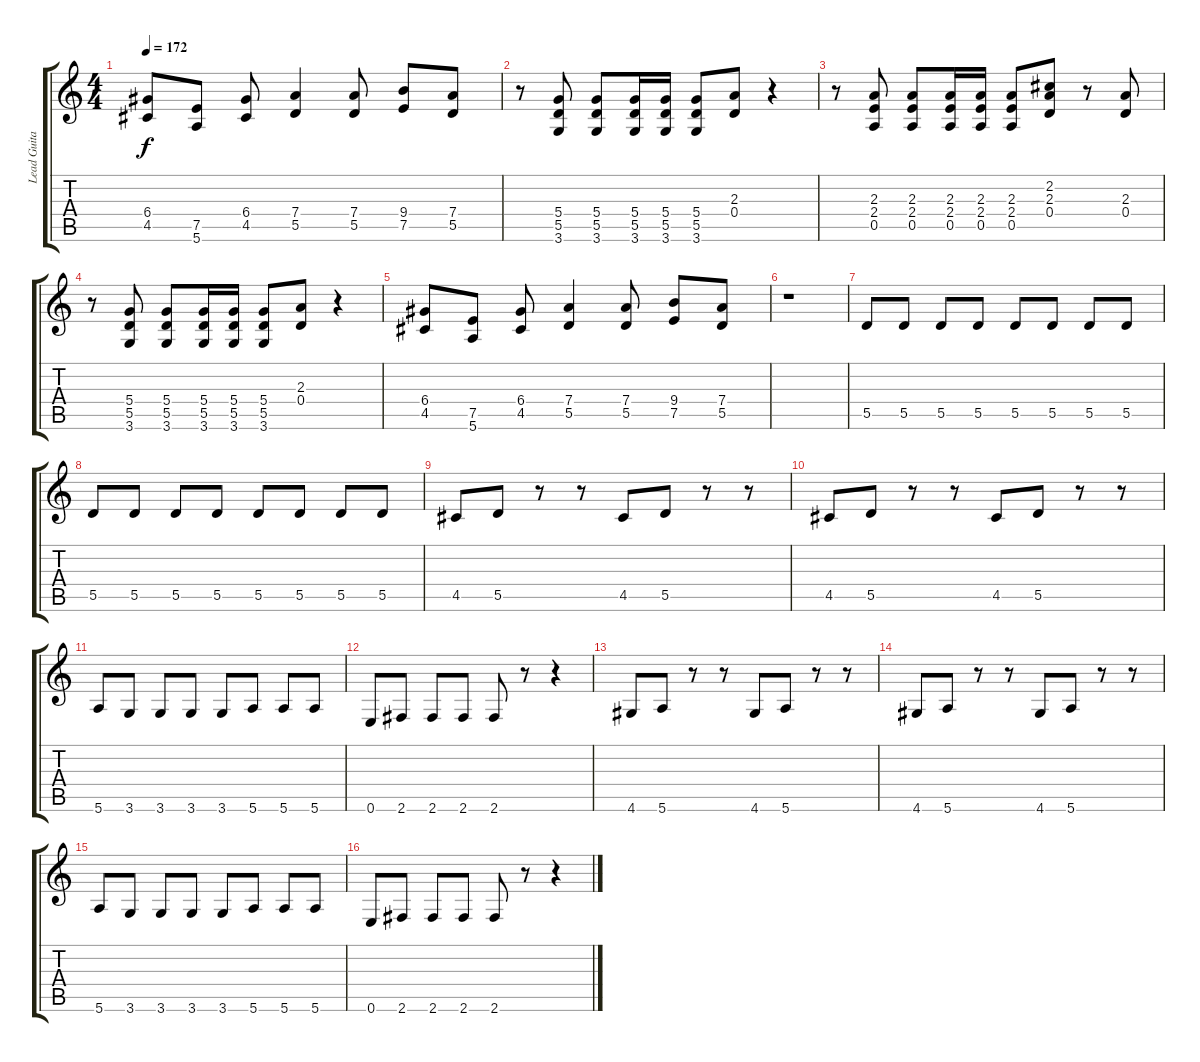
\track ("Lead Guitar" "Lead Guita") {instrument overdrivenguitar}
\staff {score tabs}
\tuning (E4 B3 G3 D3 A2 E2) {hide}
\ts (4 4)
\tempo 172
\clef g2
\ks c
(6.4 4.5).8{dy f} (7.5 5.6).8 (6.4 4.5).8 (7.4 5.5).4 (7.4 5.5).8 (9.4 7.5).8 (7.4 5.5).8 |
r.8 (5.4 5.5 3.6).8 (5.4 5.5 3.6).8 (5.4 5.5 3.6).16 (5.4 5.5 3.6).16 (5.4 5.5 3.6).8 (2.3 0.4).8 r.4 |
r.8 (2.3 2.4 0.5).8 (2.3 2.4 0.5).8 (2.3 2.4 0.5).16 (2.3 2.4 0.5).16 (2.3 2.4 0.5).8 (2.2 2.3 0.4).8 r.8 (2.3 0.4).8 |
r.8 (5.4 5.5 3.6).8 (5.4 5.5 3.6).8 (5.4 5.5 3.6).16 (5.4 5.5 3.6).16 (5.4 5.5 3.6).8 (2.3 0.4).8 r.4 |
(6.4 4.5).8 (7.5 5.6).8 (6.4 4.5).8 (7.4 5.5).4 (7.4 5.5).8 (9.4 7.5).8 (7.4 5.5).8 |
r.1 |
5.5.8 5.5.8 5.5.8 5.5.8 5.5.8 5.5.8 5.5.8 5.5.8 |
5.5.8 5.5.8 5.5.8 5.5.8 5.5.8 5.5.8 5.5.8 5.5.8 |
4.5.8 5.5.8 r.8 r.8 4.5.8 5.5.8 r.8 r.8 |
4.5.8 5.5.8 r.8 r.8 4.5.8 5.5.8 r.8 r.8 |
5.6.8 3.6.8 3.6.8 3.6.8 3.6.8 5.6.8 5.6.8 5.6.8 |
0.6.8 2.6.8 2.6.8 2.6.8 2.6.8 r.8 r.4 |
4.6.8 5.6.8 r.8 r.8 4.6.8 5.6.8 r.8 r.8 |
4.6.8 5.6.8 r.8 r.8 4.6.8 5.6.8 r.8 r.8 |
5.6.8 3.6.8 3.6.8 3.6.8 3.6.8 5.6.8 5.6.8 5.6.8 |
0.6.8 2.6.8 2.6.8 2.6.8 2.6.8 r.8 r.4
